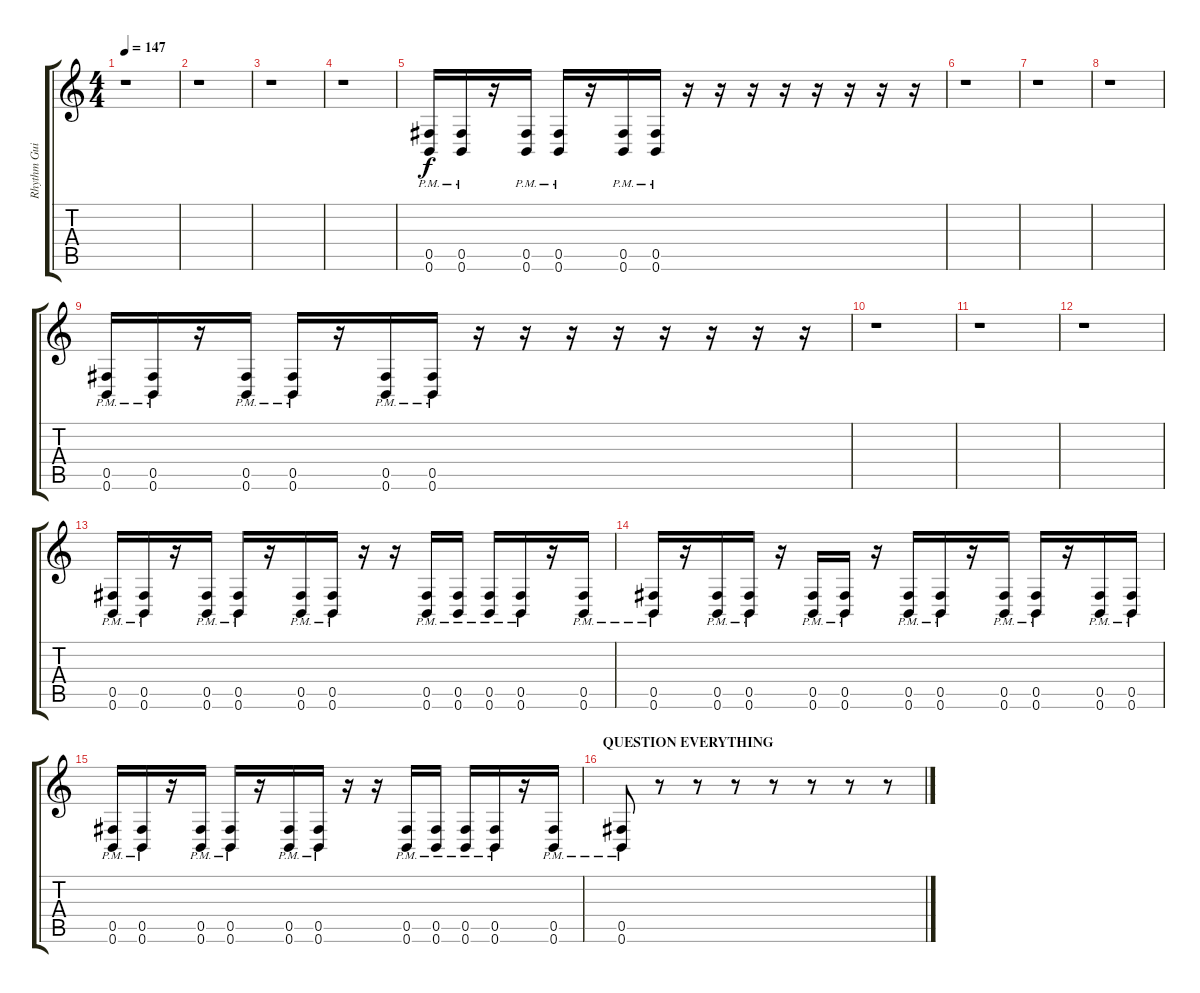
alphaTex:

\track ("Rhythm Guitar 1" "Rhythm Gui") {instrument distortionguitar}
\staff {score tabs}
\tuning (Db4 Ab3 E3 B2 Gb2 B1) {hide}
\ts (4 4)
\tempo 147
\clef g2
\ks c
r.1{dy f instrument distortionguitar} |
r.1 |
r.1 |
r.1 |
(0.5{pm} 0.6{pm}).16 (0.5{pm} 0.6{pm}).16 r.16 (0.5{pm} 0.6{pm}).16 (0.5{pm} 0.6{pm}).16 r.16 (0.5{pm} 0.6{pm}).16 (0.5{pm} 0.6{pm}).16 r.16 r.16 r.16 r.16 r.16 r.16 r.16 r.16 |
r.1 |
r.1 |
r.1 |
(0.5{pm} 0.6{pm}).16 (0.5{pm} 0.6{pm}).16 r.16 (0.5{pm} 0.6{pm}).16 (0.5{pm} 0.6{pm}).16 r.16 (0.5{pm} 0.6{pm}).16 (0.5{pm} 0.6{pm}).16 r.16 r.16 r.16 r.16 r.16 r.16 r.16 r.16 |
r.1 |
r.1 |
r.1 |
(0.5{pm} 0.6{pm}).16 (0.5{pm} 0.6{pm}).16 r.16 (0.5{pm} 0.6{pm}).16 (0.5{pm} 0.6{pm}).16 r.16 (0.5{pm} 0.6{pm}).16 (0.5{pm} 0.6{pm}).16 r.16 r.16 (0.5{pm} 0.6{pm}).16 (0.5{pm} 0.6{pm}).16 (0.5{pm} 0.6{pm}).16 (0.5{pm} 0.6{pm}).16 r.16 (0.5{pm} 0.6{pm}).16 |
(0.5{pm} 0.6{pm}).16 r.16 (0.5{pm} 0.6{pm}).16 (0.5{pm} 0.6{pm}).16 r.16 (0.5{pm} 0.6{pm}).16 (0.5{pm} 0.6{pm}).16 r.16 (0.5{pm} 0.6{pm}).16 (0.5{pm} 0.6{pm}).16 r.16 (0.5{pm} 0.6{pm}).16 (0.5{pm} 0.6{pm}).16 r.16 (0.5{pm} 0.6{pm}).16 (0.5{pm} 0.6{pm}).16 |
(0.5{pm} 0.6{pm}).16 (0.5{pm} 0.6{pm}).16 r.16 (0.5{pm} 0.6{pm}).16 (0.5{pm} 0.6{pm}).16 r.16 (0.5{pm} 0.6{pm}).16 (0.5{pm} 0.6{pm}).16 r.16 r.16 (0.5{pm} 0.6{pm}).16 (0.5{pm} 0.6{pm}).16 (0.5{pm} 0.6{pm}).16 (0.5{pm} 0.6{pm}).16 r.16 (0.5{pm} 0.6{pm}).16 |
\section ("" "QUESTION EVERYTHING")
(0.5{pm} 0.6{pm}).8 r.8 r.8 r.8 r.8 r.8 r.8 r.8
